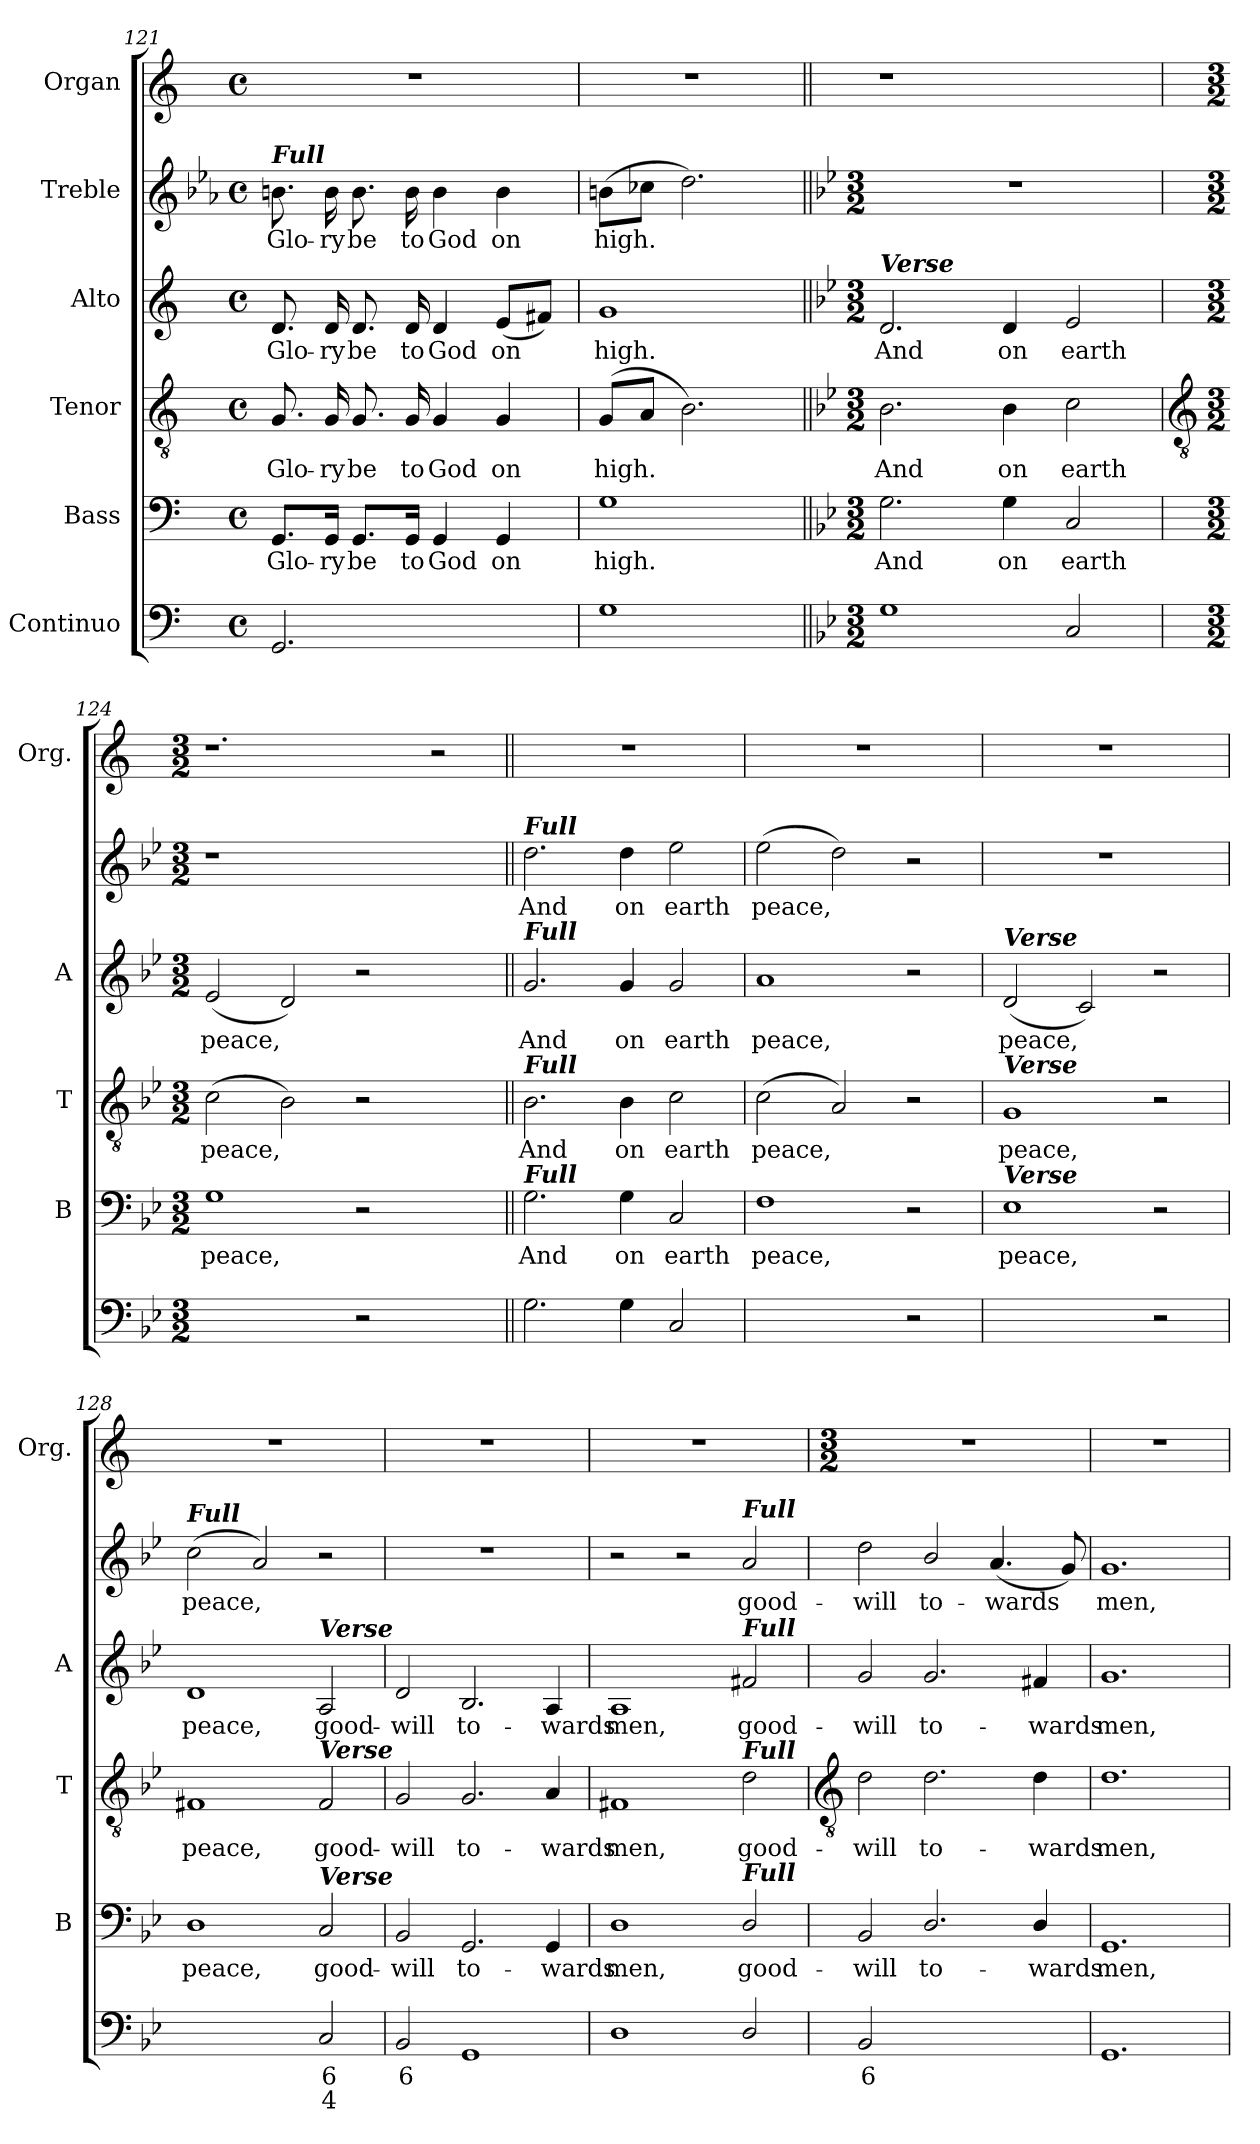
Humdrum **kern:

**kern	**text	**text	**kern	**text	**kern	**text	**kern	**text	**kern	**text	**kern
*part6	*part6	*part6	*part5	*part5	*part4	*part4	*part3	*part3	*part2	*part2	*part1
*staff6	*staff6	*staff6	*staff5	*staff5	*staff4	*staff4	*staff3	*staff3	*staff2	*staff2	*staff1
*I"Continuo	*	*	*I"Bass	*	*I"Tenor	*	*I"Alto	*	*I"Treble	*	*I"Organ
*	*	*	*I'B	*	*I'T	*	*I'A	*	*	*	*I'Org.
*clefF4	*	*	*clefF4	*	*clefGv2	*	*clefG2	*	*clefG2	*	*clefG2
*k[]	*	*	*k[]	*	*k[]	*	*k[]	*	*k[b-e-a-]	*	*k[]
*C:	*	*	*C:	*	*C:	*	*C:	*	*E-:	*	*C:
*M4/4	*	*	*M4/4	*	*M4/4	*	*M4/4	*	*M4/4	*	*M4/4
*met(c)	*	*	*met(c)	*	*met(c)	*	*met(c)	*	*met(c)	*	*met(c)
=121	=121	=121	=121	=121	=121	=121	=121	=121	=121	=121	=121
!	!	!	!	!	!	!	!	!	!LO:TX:a:Bi:t=Full	!	!
!	!	!	!	!LO:LY:b	!	!LO:LY:b	!	!LO:LY:b	!	!LO:LY:b	!
2.GG	.	.	8.GG/L	Glo-	8.G	Glo-	8.d	Glo-	8.bn	Glo-	1r
!	!	!	!	!LO:LY:b	!	!LO:LY:b	!	!LO:LY:b	!	!LO:LY:b	!
.	.	.	16GG/Jk	-ry	16G	-ry	16d	-ry	16b	-ry	.
!	!	!	!	!LO:LY:b	!	!LO:LY:b	!	!LO:LY:b	!	!LO:LY:b	!
.	.	.	8.GG/L	be	8.G	be	8.d	be	8.b	be	.
!	!	!	!	!LO:LY:b	!	!LO:LY:b	!	!LO:LY:b	!	!LO:LY:b	!
.	.	.	16GG/Jk	to	16G	to	16d	to	16b	to	.
!	!	!	!	!LO:LY:b	!	!LO:LY:b	!	!LO:LY:b	!	!LO:LY:b	!
.	.	.	4GG	God	4G	God	4d	God	4b	God	.
!	!LO:LY:b	!	!	!LO:LY:b	!	!LO:LY:b	!	!LO:LY:b	!	!LO:LY:b	!
[8GGyy	6	.	4GG	on	4G	on	(<8eL	on	4b	on	.
!	!LO:LY:b	!	!	!	!	!	!	!	!	!	!
8GGLyy]	6	.	.	.	.	.	8f#XJ)	.	.	.	.
=122	=122	=122	=122	=122	=122	=122	=122	=122	=122	=122	=122
!	!	!	!	!LO:LY:b	!	!LO:LY:b	!	!LO:LY:b	!	!LO:LY:b	!
1G	.	.	1G	high.	(<8GL	high.	1g	high.	(>8bnL	high.	1r
.	.	.	.	.	8AJ	.	.	.	8cc-XJ	.	.
.	.	.	.	.	2.B)	.	.	.	2.dd)	.	.
=123||	=123||	=123||	=123||	=123||	=123||	=123||	=123||	=123||	=123||	=123||	=123||
*k[b-e-]	*	*	*k[b-e-]	*	*k[b-e-]	*	*k[b-e-]	*	*k[b-e-]	*	*
*B-:	*	*	*B-:	*	*B-:	*	*B-:	*	*B-:	*	*
*M3/2	*	*	*M3/2	*	*M3/2	*	*M3/2	*	*M3/2	*	*
!	!	!	!	!	!	!	!LO:TX:a:Bi:t=Verse	!	!	!	!
!	!	!	!	!LO:LY:b	!	!LO:LY:b	!	!LO:LY:b	!LO:N:vis=1	!	!
1G	.	.	2.G	And	2.B-	And	2.d	And	1.r	.	1r
!	!	!	!	!LO:LY:b	!	!LO:LY:b	!	!LO:LY:b	!	!	!
.	.	.	4G	on	4B-	on	4d	on	.	.	.
!	!	!	!	!LO:LY:b	!	!LO:LY:b	!	!LO:LY:b	!	!	!
2C	.	.	2C	earth	2c	earth	2e-	earth	.	.	2ryy
!!LO:LB:g=z
=124	=124	=124	=124	=124	=124	=124	=124	=124	=124	=124	=124
*	*	*	*	*	*clefGv2	*	*	*	*	*	*
*M3/2	*	*	*M3/2	*	*M3/2	*	*M3/2	*	*M3/2	*	*M3/2
!	!LO:LY:b	!LO:LY:b	!	!LO:LY:b	!	!LO:LY:b	!	!LO:LY:b	!LO:N:vis=1	!	!
[2Gyy	6	4	1G	peace,	(>2c	peace,	(<2e-	peace,	1.r	.	1.r
!	!LO:LY:b	!LO:LY:b	!	!	!	!	!	!	!	!	!
2Gyy]	5	3	.	.	2B-)	.	2d)	.	.	.	.
2r	.	.	2r	.	2r	.	2r	.	.	.	.
2ryy	.	.	2ryy	.	2ryy	.	2ryy	.	2ryy	.	2r
=125||	=125||	=125||	=125||	=125||	=125||	=125||	=125||	=125||	=125||	=125||	=125||
!	!	!	!	!	!	!	!	!	!LO:TX:a:Bi:t=Full	!	!
!	!	!	!	!	!	!	!LO:TX:a:Bi:t=Full	!	!	!	!
!	!	!	!	!	!LO:TX:a:Bi:t=Full	!	!	!	!	!	!
!	!	!	!LO:TX:a:Bi:t=Full	!	!	!	!	!	!	!	!
!	!	!	!	!LO:LY:b	!	!LO:LY:b	!	!LO:LY:b	!	!LO:LY:b	!
2.G	.	.	2.G	And	2.B-	And	2.g	And	2.dd	And	1.r
!	!	!	!	!LO:LY:b	!	!LO:LY:b	!	!LO:LY:b	!	!LO:LY:b	!
4G	.	.	4G	on	4B-	on	4g	on	4dd	on	.
!	!	!	!	!LO:LY:b	!	!LO:LY:b	!	!LO:LY:b	!	!LO:LY:b	!
2C	.	.	2C	earth	2c	earth	2g	earth	2ee-	earth	.
=126	=126	=126	=126	=126	=126	=126	=126	=126	=126	=126	=126
!	!LO:LY:b	!	!	!LO:LY:b	!	!LO:LY:b	!	!LO:LY:b	!	!LO:LY:b	!
[2Fyy	7	.	1F	peace,	(<2c	peace,	1a	peace,	(>2ee-	peace,	1.r
!	!LO:LY:b	!	!	!	!	!	!	!	!	!	!
2Fyy]	6	.	.	.	2A)	.	.	.	2dd)	.	.
2r	.	.	2r	.	2r	.	2r	.	2r	.	.
=127	=127	=127	=127	=127	=127	=127	=127	=127	=127	=127	=127
!	!	!	!	!	!	!	!LO:TX:a:Bi:t=Verse	!	!	!	!
!	!	!	!	!	!LO:TX:a:Bi:t=Verse	!	!	!	!	!	!
!	!	!	!LO:TX:a:Bi:t=Verse	!	!	!	!	!	!	!	!
!	!LO:LY:b	!	!	!LO:LY:b	!	!LO:LY:b	!	!LO:LY:b	!LO:N:vis=1	!	!
[2Enyy	7	.	1E-	peace,	1G	peace,	(<2d	peace,	1.r	.	1.r
!	!LO:LY:b	!	!	!	!	!	!	!	!	!	!
2Eyy]	6	.	.	.	.	.	2c)	.	.	.	.
2r	.	.	2r	.	2r	.	2r	.	.	.	.
=128	=128	=128	=128	=128	=128	=128	=128	=128	=128	=128	=128
!	!	!	!	!	!	!	!	!	!LO:TX:a:Bi:t=Full	!	!
!	!LO:LY:b	!LO:LY:b	!	!LO:LY:b	!	!LO:LY:b	!	!LO:LY:b	!	!LO:LY:b	!
[2Dyy	7	3	1D	peace,	1F#X	peace,	1d	peace,	(<2cc	peace,	1.r
!	!LO:LY:b	!	!	!	!	!	!	!	!	!	!
2Dyy]	5	.	.	.	.	.	.	.	2a)	.	.
!	!	!	!	!	!	!	!LO:TX:a:Bi:t=Verse	!	!	!	!
!	!	!	!	!	!LO:TX:a:Bi:t=Verse	!	!	!	!	!	!
!	!	!	!LO:TX:a:Bi:t=Verse	!	!	!	!	!	!	!	!
!	!LO:LY:b	!LO:LY:b	!	!LO:LY:b	!	!LO:LY:b	!	!LO:LY:b	!	!	!
2C	6	4	2C	good-	2F#	good-	2A	good-	2r	.	.
=129	=129	=129	=129	=129	=129	=129	=129	=129	=129	=129	=129
!	!LO:LY:b	!	!	!LO:LY:b	!	!LO:LY:b	!	!LO:LY:b	!LO:N:vis=1	!	!
2BB-	6	.	2BB-	-will	2G	-will	2d	-will	1.r	.	1.r
!	!	!	!	!LO:LY:b	!	!LO:LY:b	!	!LO:LY:b	!	!	!
1GG	.	.	2.GG	to-	2.G	to-	2.B-	to-	.	.	.
!	!	!	!	!LO:LY:b	!	!LO:LY:b	!	!LO:LY:b	!	!	!
.	.	.	4GG	-wards	4A	-wards	4A	-wards	.	.	.
=130	=130	=130	=130	=130	=130	=130	=130	=130	=130	=130	=130
!	!	!	!	!LO:LY:b	!	!LO:LY:b	!	!LO:LY:b	!	!	!
1D	.	.	1D	men,	1F#X	men,	1A	men,	2r	.	1.r
.	.	.	.	.	.	.	.	.	2r	.	.
!	!	!	!	!	!	!	!	!	!LO:TX:a:Bi:t=Full	!	!
!	!	!	!	!	!	!	!LO:TX:a:Bi:t=Full	!	!	!	!
!	!	!	!	!	!LO:TX:a:Bi:t=Full	!	!	!	!	!	!
!	!	!	!LO:TX:a:Bi:t=Full	!	!	!	!	!	!	!	!
!	!	!	!	!LO:LY:b	!	!LO:LY:b	!	!LO:LY:b	!	!LO:LY:b	!
2D/	.	.	2D/	good-	2d	good-	2f#X	good-	2a	good-	.
!!LO:LB:g=z
=131	=131	=131	=131	=131	=131	=131	=131	=131	=131	=131	=131
*	*	*	*	*	*clefGv2	*	*	*	*	*	*
*	*	*	*	*	*	*	*	*	*	*	*M3/2
!	!LO:LY:b	!	!	!LO:LY:b	!	!LO:LY:b	!	!LO:LY:b	!	!LO:LY:b	!
2BB-	6	.	2BB-	-will	2d	-will	2g	-will	2dd	-will	1.r
!	!LO:LY:b	!LO:LY:b	!	!LO:LY:b	!	!LO:LY:b	!	!LO:LY:b	!	!LO:LY:b	!
[2D/yy	6	4	2.D/	to-	2.d	to-	2.g	to-	2b-/	to-	.
!	!LO:LY:b	!LO:LY:b	!	!	!	!	!	!	!	!LO:LY:b	!
2Dyy]	5	3	.	.	.	.	.	.	(<4.a	-wards	.
!	!	!	!	!LO:LY:b	!	!LO:LY:b	!	!LO:LY:b	!	!	!
.	.	.	4D/	-wards	4d	-wards	4f#X	-wards	.	.	.
.	.	.	.	.	.	.	.	.	8g)	.	.
=132	=132	=132	=132	=132	=132	=132	=132	=132	=132	=132	=132
!	!	!	!	!LO:LY:b	!	!LO:LY:b	!	!LO:LY:b	!	!LO:LY:b	!
1.GG	.	.	1.GG	men,	1.d	men,	1.g	men,	1.g	men,	1.r
=	=	=	=	=	=	=	=	=	=	=	=
*-	*-	*-	*-	*-	*-	*-	*-	*-	*-	*-	*-
